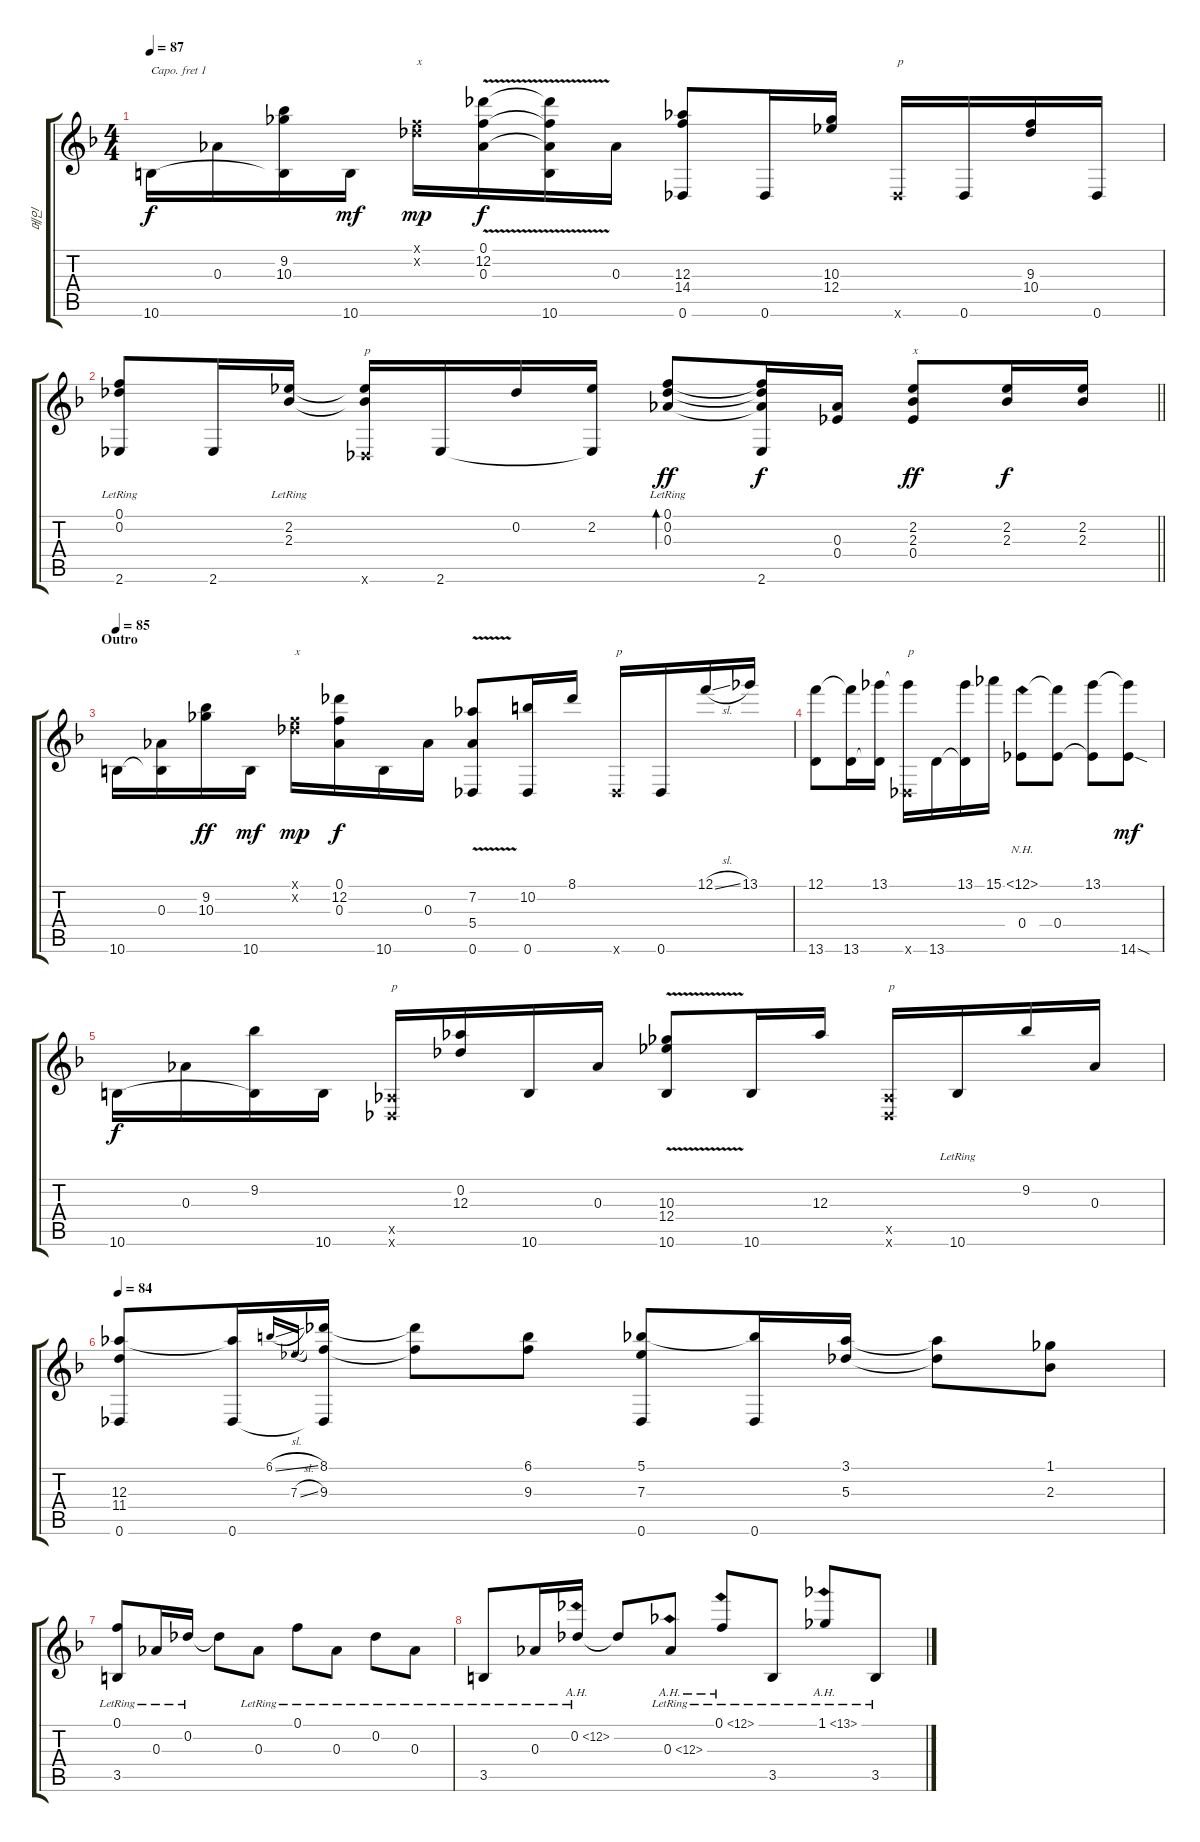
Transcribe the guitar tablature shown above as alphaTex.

\track ("메인" "메인") {instrument acousticguitarsteel}
\staff {score tabs}
\capo 1
\tuning (E4 C4 G3 D3 G2 C2) {hide}
\ts (4 4)
\tempo 87
\clef g2
\ks f
10.6.16{dy f} 0.3.16 (9.2 10.3 10.6{t}).16 10.6.16{dy mf} (0.1{x} 0.2{x}).16{txt "x" dy mp} (0.1 12.2{v} 0.3).16{dy f} (0.1{t} 12.2{t} 0.3{t} 10.6).16 0.3.16 (12.3 14.4 0.6).8 0.6.16 (10.3 12.4).16 0.6{x}.16{txt "p"} 0.6.16 (9.3 10.4).16 0.6.16 |
\barLineRight lightlight
(0.1{lr} 0.2{lr} 2.6).8 2.6.16 (2.2{lr} 2.3{lr}).16 (2.2{t} 2.3{t} 0.6{x}).16{txt "p"} 2.6.16 0.2.16 (2.2 2.6{t}).16 (0.1{lr} 0.2{lr} 0.3{lr}).8{bd 60 dy ff} (0.1{t} 0.2{t} 0.3{t} 2.6).16{dy f} (0.3 0.4).16 (2.2 2.3 0.4).8{txt "x" dy ff} (2.2 2.3).16{dy f} (2.2 2.3).16 |
\section ("" "Outro")
\tempo 85
10.6.16 (0.3 10.6{t}).16 (9.2 10.3).16{dy ff} 10.6.16{dy mf} (0.1{x} 0.2{x}).16{txt "x" dy mp} (0.1 12.2 0.3).16{dy f} 10.6.16 0.3.16 (7.2{v} 5.4 0.6).8 (10.2 0.6).16 8.1.16 0.6{x}.16{txt "p"} 0.6.16 12.1{sl}.16 13.1.16 |
(12.1 13.6).8 (12.1{t} 13.6).16 (13.1 13.6{t}).16 (13.1{t} 0.6{x}).16{txt "p"} 13.6.16 (13.1 13.6{t}).16 15.1.16 (12.1{nh} 0.4).8 (12.1{t} 0.4).8 (13.1 0.4{t}).8 (13.1{t} 14.6{sod}).8{dy mf} |
10.6.16{dy f} 0.3.16 (9.2 10.6{t}).16 10.6.16 (0.5{x} 0.6{x}).16{txt "p"} (0.2 12.3).16 10.6.16 0.3.16 (10.3{v} 12.4{v} 10.6).8 10.6.16 12.3.16 (0.5{x} 0.6{x}).16{txt "p"} 10.6{lr}.16 9.2.16 0.3.16 |
\tempo 84
(12.3 11.4 0.6).8 (12.3{t} 0.6).16 6.1{sl}.16{gr onbeat} 7.3{sl}.16{gr onbeat} (8.1 9.3 0.6{t}).16 (8.1{t} 9.3{t}).8 (6.1 9.3).8 (5.1 7.3 0.6).8 (5.1{t} 0.6).16 (3.1 5.3).16 (3.1{t} 5.3{t}).8 (1.1 2.3).8 |
(0.1{lr} 3.5{lr}).8 0.3{lr}.16 0.2{lr}.16 0.2{t}.8 0.3{lr}.8 0.1{lr}.8 0.3{lr}.8 0.2{lr}.8 0.3{lr}.8 |
3.5{lr}.8 0.3{lr}.16 0.2{ah 12 lr}.16 0.2{t}.8 0.3{ah 12 lr}.8 0.1{ah 12 lr}.8 3.5{lr}.8 1.1{ah 12 lr}.8 3.5{lr}.8
